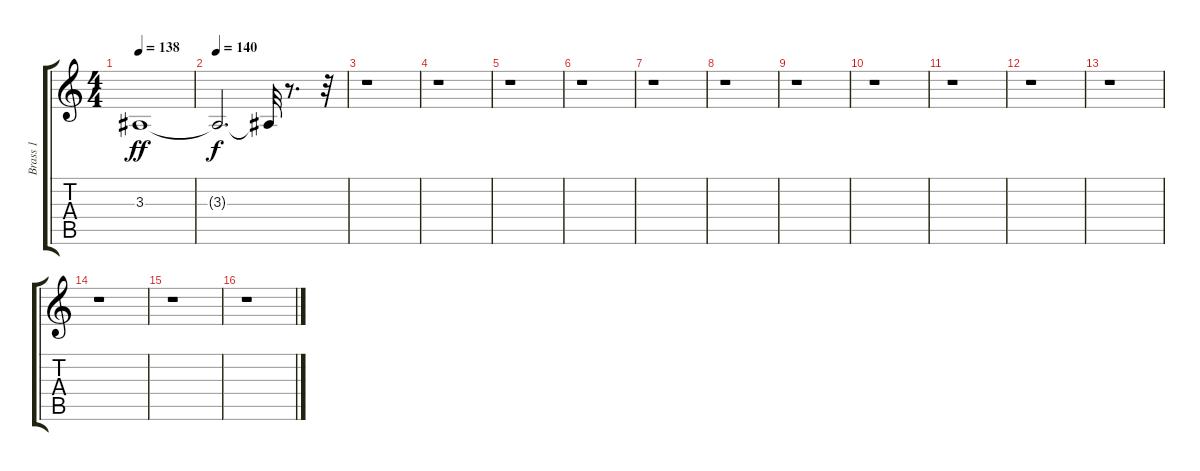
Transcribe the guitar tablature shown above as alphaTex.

\track ("Brass 1             " "Brass 1   ") {instrument brasssection}
\staff {score tabs}
\tuning (E4 B3 G3 D3 A2 E2) {hide}
\ts (4 4)
\tempo 138
\clef g2
\ks c
3.3.1{dy ff} |
\tempo 140
3.3{t}.2{d dy f} 3.3{t}.32 r.8{d} r.32 |
r.1 |
r.1 |
r.1 |
r.1 |
r.1 |
r.1 |
r.1 |
r.1 |
r.1 |
r.1 |
r.1 |
r.1 |
r.1 |
r.1
